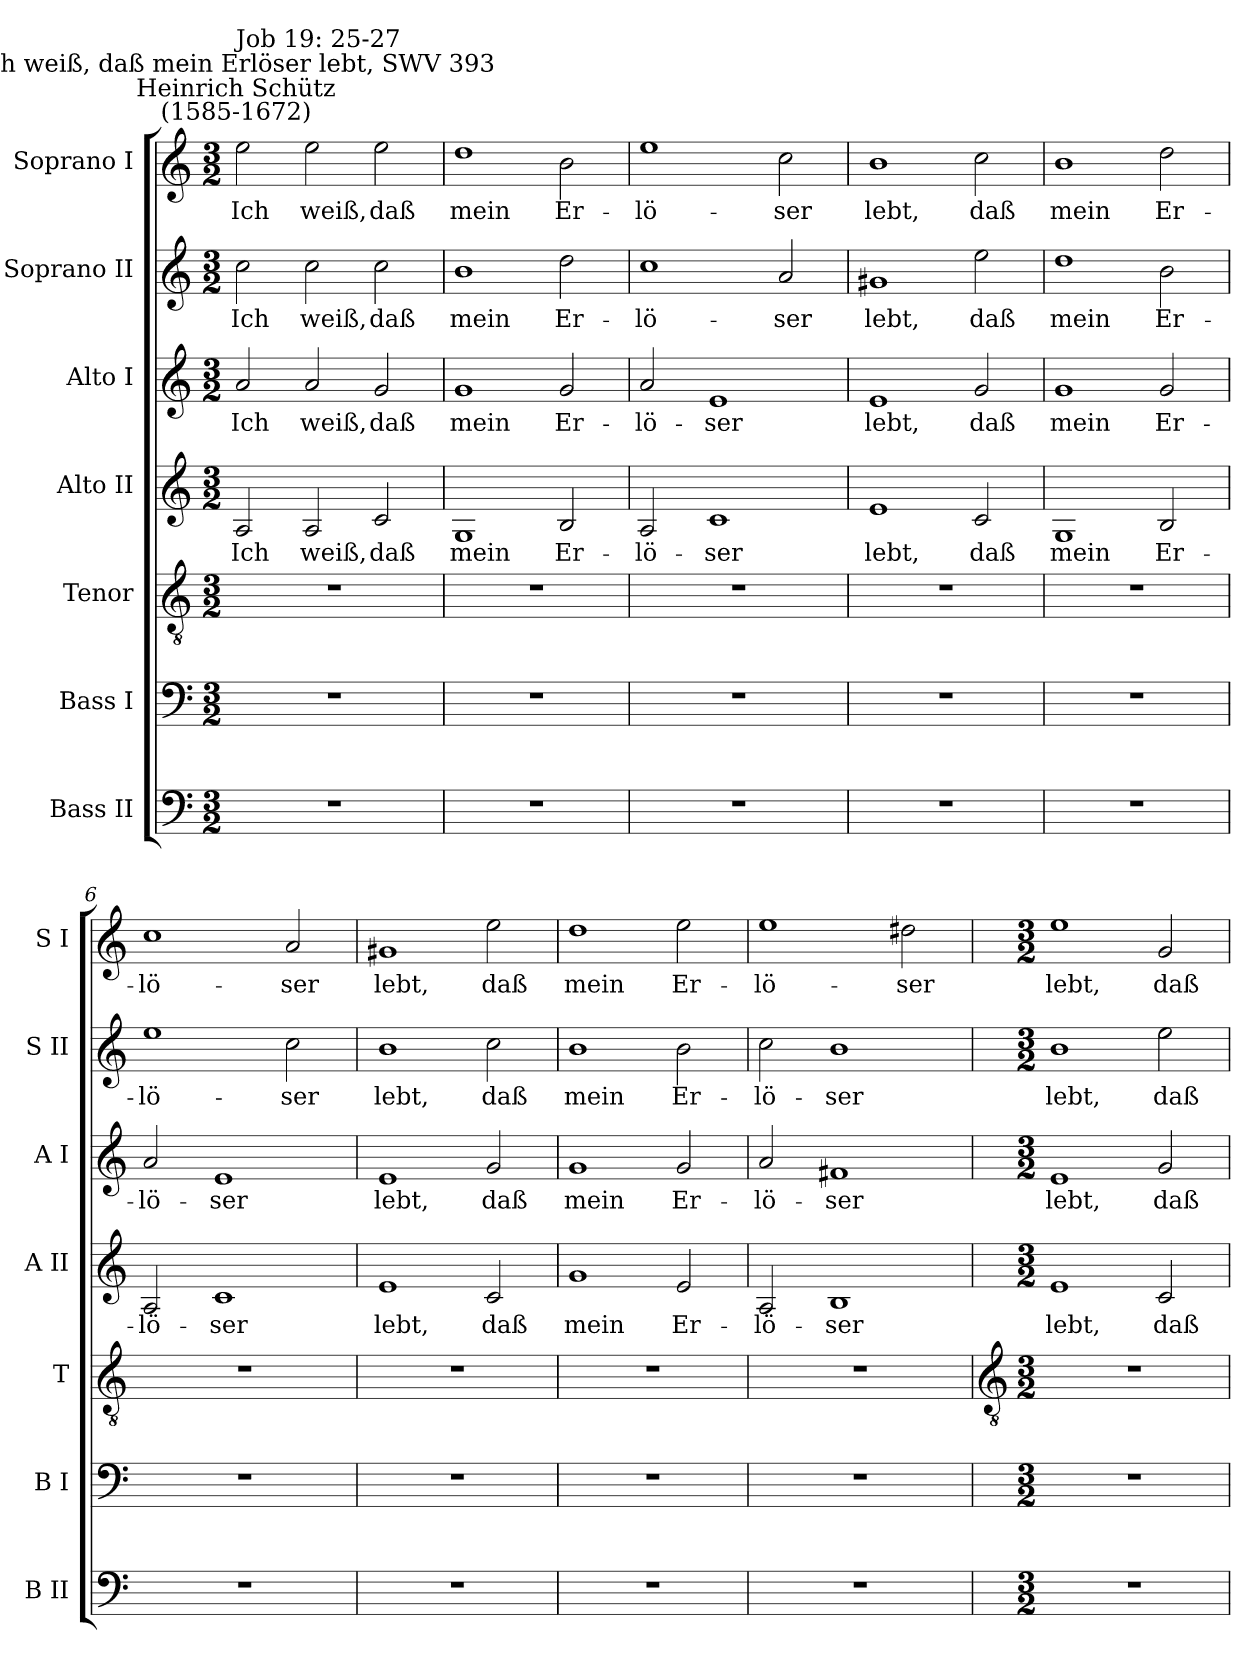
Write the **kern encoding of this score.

**kern	**kern	**kern	**kern	**text	**kern	**text	**kern	**text	**kern	**text
*part7	*part6	*part5	*part4	*part4	*part3	*part3	*part2	*part2	*part1	*part1
*staff7	*staff6	*staff5	*staff4	*staff4	*staff3	*staff3	*staff2	*staff2	*staff1	*staff1
*I"Bass II	*I"Bass I	*I"Tenor	*I"Alto II	*	*I"Alto I	*	*I"Soprano II	*	*I"Soprano I	*
*I'B II	*I'B I	*I'T	*I'A II	*	*I'A I	*	*I'S II	*	*I'S I	*
*clefF4	*clefF4	*clefGv2	*clefG2	*	*clefG2	*	*clefG2	*	*clefG2	*
*k[]	*k[]	*k[]	*k[]	*	*k[]	*	*k[]	*	*k[]	*
*C:	*C:	*C:	*C:	*	*C:	*	*C:	*	*C:	*
*M3/2	*M3/2	*M3/2	*M3/2	*	*M3/2	*	*M3/2	*	*M3/2	*
=1	=1	=1	=1	=1	=1	=1	=1	=1	=1	=1
!	!	!	!	!	!	!	!	!	!LO:TX:a:cj:t=Heinrich Schütz\n(1585-1672)	!
!	!	!	!	!	!	!	!	!	!LO:TX:a:cj:t=Ich weiß, daß mein Erlöser lebt, SWV 393	!
!	!	!	!	!	!	!	!	!	!LO:TX:a:t=Job 19&colon; 25-27	!
!LO:N:vis=1	!LO:N:vis=1	!LO:N:vis=1	!	!LO:LY:b	!	!LO:LY:b	!	!LO:LY:b	!	!LO:LY:b
1.r	1.r	1.r	2A	Ich	2a	Ich	2cc	Ich	2ee	Ich
!	!	!	!	!LO:LY:b	!	!LO:LY:b	!	!LO:LY:b	!	!LO:LY:b
.	.	.	2A	weiß,	2a	weiß,	2cc	weiß,	2ee	weiß,
!	!	!	!	!LO:LY:b	!	!LO:LY:b	!	!LO:LY:b	!	!LO:LY:b
.	.	.	2c	daß	2g	daß	2cc	daß	2ee	daß
=2	=2	=2	=2	=2	=2	=2	=2	=2	=2	=2
!LO:N:vis=1	!LO:N:vis=1	!LO:N:vis=1	!	!LO:LY:b	!	!LO:LY:b	!	!LO:LY:b	!	!LO:LY:b
1.r	1.r	1.r	1G	mein	1g	mein	1b	mein	1dd	mein
!	!	!	!	!LO:LY:b	!	!LO:LY:b	!	!LO:LY:b	!	!LO:LY:b
.	.	.	2B	Er-	2g	Er-	2dd	Er-	2b	Er-
=3	=3	=3	=3	=3	=3	=3	=3	=3	=3	=3
!LO:N:vis=1	!LO:N:vis=1	!LO:N:vis=1	!	!LO:LY:b	!	!LO:LY:b	!	!LO:LY:b	!	!LO:LY:b
1.r	1.r	1.r	2A	-lö-	2a	-lö-	1cc	-lö-	1ee	-lö-
!	!	!	!	!LO:LY:b	!	!LO:LY:b	!	!	!	!
.	.	.	1c	-ser	1e	-ser	.	.	.	.
!	!	!	!	!	!	!	!	!LO:LY:b	!	!LO:LY:b
.	.	.	.	.	.	.	2a	-ser	2cc	-ser
=4	=4	=4	=4	=4	=4	=4	=4	=4	=4	=4
!LO:N:vis=1	!LO:N:vis=1	!LO:N:vis=1	!	!LO:LY:b	!	!LO:LY:b	!	!LO:LY:b	!	!LO:LY:b
1.r	1.r	1.r	1e	lebt,	1e	lebt,	1g#X	lebt,	1b	lebt,
!	!	!	!	!LO:LY:b	!	!LO:LY:b	!	!LO:LY:b	!	!LO:LY:b
.	.	.	2c	daß	2g	daß	2ee	daß	2cc	daß
=5	=5	=5	=5	=5	=5	=5	=5	=5	=5	=5
!LO:N:vis=1	!LO:N:vis=1	!LO:N:vis=1	!	!LO:LY:b	!	!LO:LY:b	!	!LO:LY:b	!	!LO:LY:b
1.r	1.r	1.r	1G	mein	1g	mein	1dd	mein	1b	mein
!	!	!	!	!LO:LY:b	!	!LO:LY:b	!	!LO:LY:b	!	!LO:LY:b
.	.	.	2B	Er-	2g	Er-	2b	Er-	2dd	Er-
=6	=6	=6	=6	=6	=6	=6	=6	=6	=6	=6
!LO:N:vis=1	!LO:N:vis=1	!LO:N:vis=1	!	!LO:LY:b	!	!LO:LY:b	!	!LO:LY:b	!	!LO:LY:b
1.r	1.r	1.r	2A	-lö-	2a	-lö-	1ee	-lö-	1cc	-lö-
!	!	!	!	!LO:LY:b	!	!LO:LY:b	!	!	!	!
.	.	.	1c	-ser	1e	-ser	.	.	.	.
!	!	!	!	!	!	!	!	!LO:LY:b	!	!LO:LY:b
.	.	.	.	.	.	.	2cc	-ser	2a	-ser
=7	=7	=7	=7	=7	=7	=7	=7	=7	=7	=7
!LO:N:vis=1	!LO:N:vis=1	!LO:N:vis=1	!	!LO:LY:b	!	!LO:LY:b	!	!LO:LY:b	!	!LO:LY:b
1.r	1.r	1.r	1e	lebt,	1e	lebt,	1b	lebt,	1g#X	lebt,
!	!	!	!	!LO:LY:b	!	!LO:LY:b	!	!LO:LY:b	!	!LO:LY:b
.	.	.	2c	daß	2g	daß	2cc	daß	2ee	daß
=8	=8	=8	=8	=8	=8	=8	=8	=8	=8	=8
!LO:N:vis=1	!LO:N:vis=1	!LO:N:vis=1	!	!LO:LY:b	!	!LO:LY:b	!	!LO:LY:b	!	!LO:LY:b
1.r	1.r	1.r	1g	mein	1g	mein	1b	mein	1dd	mein
!	!	!	!	!LO:LY:b	!	!LO:LY:b	!	!LO:LY:b	!	!LO:LY:b
.	.	.	2e	Er-	2g	Er-	2b	Er-	2ee	Er-
=9	=9	=9	=9	=9	=9	=9	=9	=9	=9	=9
!LO:N:vis=1	!LO:N:vis=1	!LO:N:vis=1	!	!LO:LY:b	!	!LO:LY:b	!	!LO:LY:b	!	!LO:LY:b
1.r	1.r	1.r	2A	-lö-	2a	-lö-	2cc	-lö-	1ee	-lö-
!	!	!	!	!LO:LY:b	!	!LO:LY:b	!	!LO:LY:b	!	!
.	.	.	1B	-ser	1f#X	-ser	1b	-ser	.	.
!	!	!	!	!	!	!	!	!	!	!LO:LY:b
.	.	.	.	.	.	.	.	.	2dd#X	-ser
!!LO:LB:g=z
=10	=10	=10	=10	=10	=10	=10	=10	=10	=10	=10
*	*	*clefGv2	*	*	*	*	*	*	*	*
*M3/2	*M3/2	*M3/2	*M3/2	*	*M3/2	*	*M3/2	*	*M3/2	*
!LO:N:vis=1	!LO:N:vis=1	!LO:N:vis=1	!	!LO:LY:b	!	!LO:LY:b	!	!LO:LY:b	!	!LO:LY:b
1.r	1.r	1.r	1e	lebt,	1e	lebt,	1b	lebt,	1ee	lebt,
!	!	!	!	!LO:LY:b	!	!LO:LY:b	!	!LO:LY:b	!	!LO:LY:b
.	.	.	2c	daß	2g	daß	2ee	daß	2g	daß
=	=	=	=	=	=	=	=	=	=	=
*-	*-	*-	*-	*-	*-	*-	*-	*-	*-	*-
